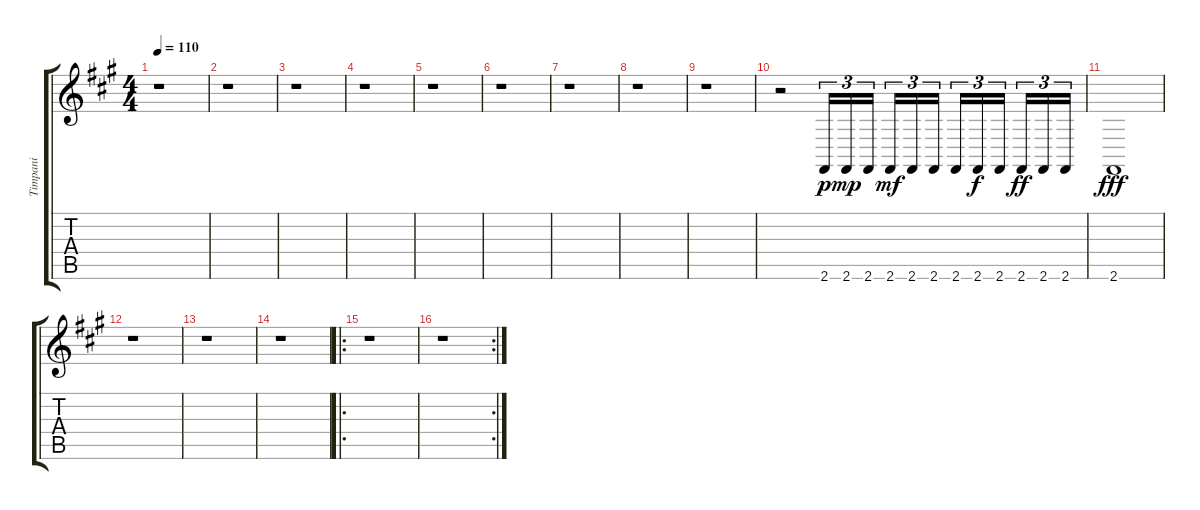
\track ("Timpani" "Timpani") {instrument timpani}
\staff {score tabs}
\tuning (E4 B3 G3 D3 A2 E2) {hide}
\ts (4 4)
\tempo 110
\clef g2
\ks a
r.1{dy p} |
r.1 |
r.1 |
r.1 |
r.1 |
r.1 |
r.1 |
r.1 |
r.1 |
r.2 2.6.16{tu (3 2)} 2.6.16{tu (3 2) dy mp} 2.6.16{tu (3 2)} 2.6.16{tu (3 2) dy mf} 2.6.16{tu (3 2)} 2.6.16{tu (3 2)} 2.6.16{tu (3 2)} 2.6.16{tu (3 2) dy f} 2.6.16{tu (3 2)} 2.6.16{tu (3 2) dy ff} 2.6.16{tu (3 2)} 2.6.16{tu (3 2)} |
2.6.1{dy fff} |
r.1 |
r.1 |
r.1 |
\ro
r.1 |
\rc 2
r.1
